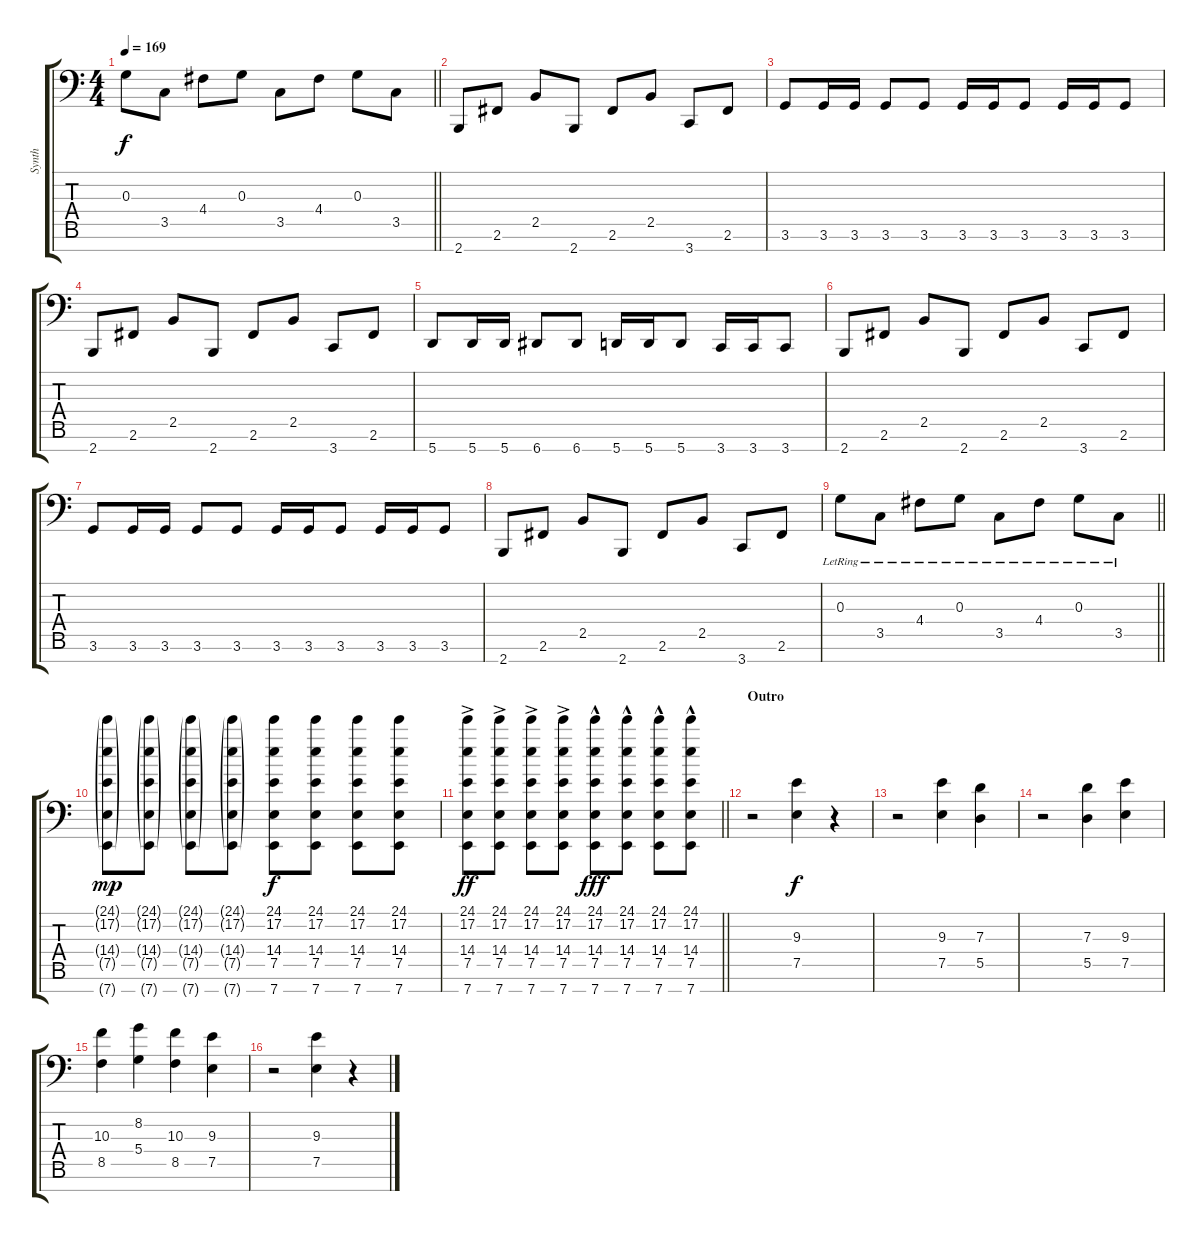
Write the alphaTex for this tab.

\track ("Synth" "Synth") {instrument electricbasspick}
\staff {score tabs}
\tuning (E3 B2 G2 D2 A1 E1 A0) {hide}
\ts (4 4)
\tempo 169
\clef f4
\barLineRight lightlight
\ks c
0.3.8{dy f} 3.5.8 4.4.8 0.3.8 3.5.8 4.4.8 0.3.8 3.5.8 |
2.7.8 2.6.8 2.5.8 2.7.8 2.6.8 2.5.8 3.7.8 2.6.8 |
3.6.8 3.6.16 3.6.16 3.6.8 3.6.8 3.6.16 3.6.16 3.6.8 3.6.16 3.6.16 3.6.8 |
2.7.8 2.6.8 2.5.8 2.7.8 2.6.8 2.5.8 3.7.8 2.6.8 |
5.7.8 5.7.16 5.7.16 6.7.8 6.7.8 5.7.16 5.7.16 5.7.8 3.7.16 3.7.16 3.7.8 |
2.7.8 2.6.8 2.5.8 2.7.8 2.6.8 2.5.8 3.7.8 2.6.8 |
3.6.8 3.6.16 3.6.16 3.6.8 3.6.8 3.6.16 3.6.16 3.6.8 3.6.16 3.6.16 3.6.8 |
2.7.8 2.6.8 2.5.8 2.7.8 2.6.8 2.5.8 3.7.8 2.6.8 |
\barLineRight lightlight
0.3{lr}.8 3.5{lr}.8 4.4{lr}.8 0.3{lr}.8 3.5{lr}.8 4.4{lr}.8 0.3{lr}.8 3.5{lr}.8 |
(24.1{g} 17.2{g} 14.4{g} 7.5{g} 7.7{g}).8{dy mp} (24.1{g} 17.2{g} 14.4{g} 7.5{g} 7.7{g}).8 (24.1{g} 17.2{g} 14.4{g} 7.5{g} 7.7{g}).8 (24.1{g} 17.2{g} 14.4{g} 7.5{g} 7.7{g}).8 (24.1 17.2 14.4 7.5 7.7).8{dy f} (24.1 17.2 14.4 7.5 7.7).8 (24.1 17.2 14.4 7.5 7.7).8 (24.1 17.2 14.4 7.5 7.7).8 |
\barLineRight lightlight
(24.1{ac} 17.2{ac} 14.4{ac} 7.5{ac} 7.7{ac}).8{dy ff} (24.1{ac} 17.2{ac} 14.4{ac} 7.5{ac} 7.7{ac}).8 (24.1{ac} 17.2{ac} 14.4{ac} 7.5{ac} 7.7{ac}).8 (24.1{ac} 17.2{ac} 14.4{ac} 7.5{ac} 7.7{ac}).8 (24.1{hac} 17.2{hac} 14.4{hac} 7.5{hac} 7.7{hac}).8{dy fff} (24.1{hac} 17.2{hac} 14.4{hac} 7.5{hac} 7.7{hac}).8 (24.1{hac} 17.2{hac} 14.4{hac} 7.5{hac} 7.7{hac}).8 (24.1{hac} 17.2{hac} 14.4{hac} 7.5{hac} 7.7{hac}).8 |
\section ("" "Outro")
r.2 (9.3 7.5).4{dy f} r.4 |
r.2 (9.3 7.5).4 (7.3 5.5).4 |
r.2 (7.3 5.5).4 (9.3 7.5).4 |
(10.3 8.5).4 (8.2 5.4).4 (10.3 8.5).4 (9.3 7.5).4 |
r.2 (9.3 7.5).4 r.4
